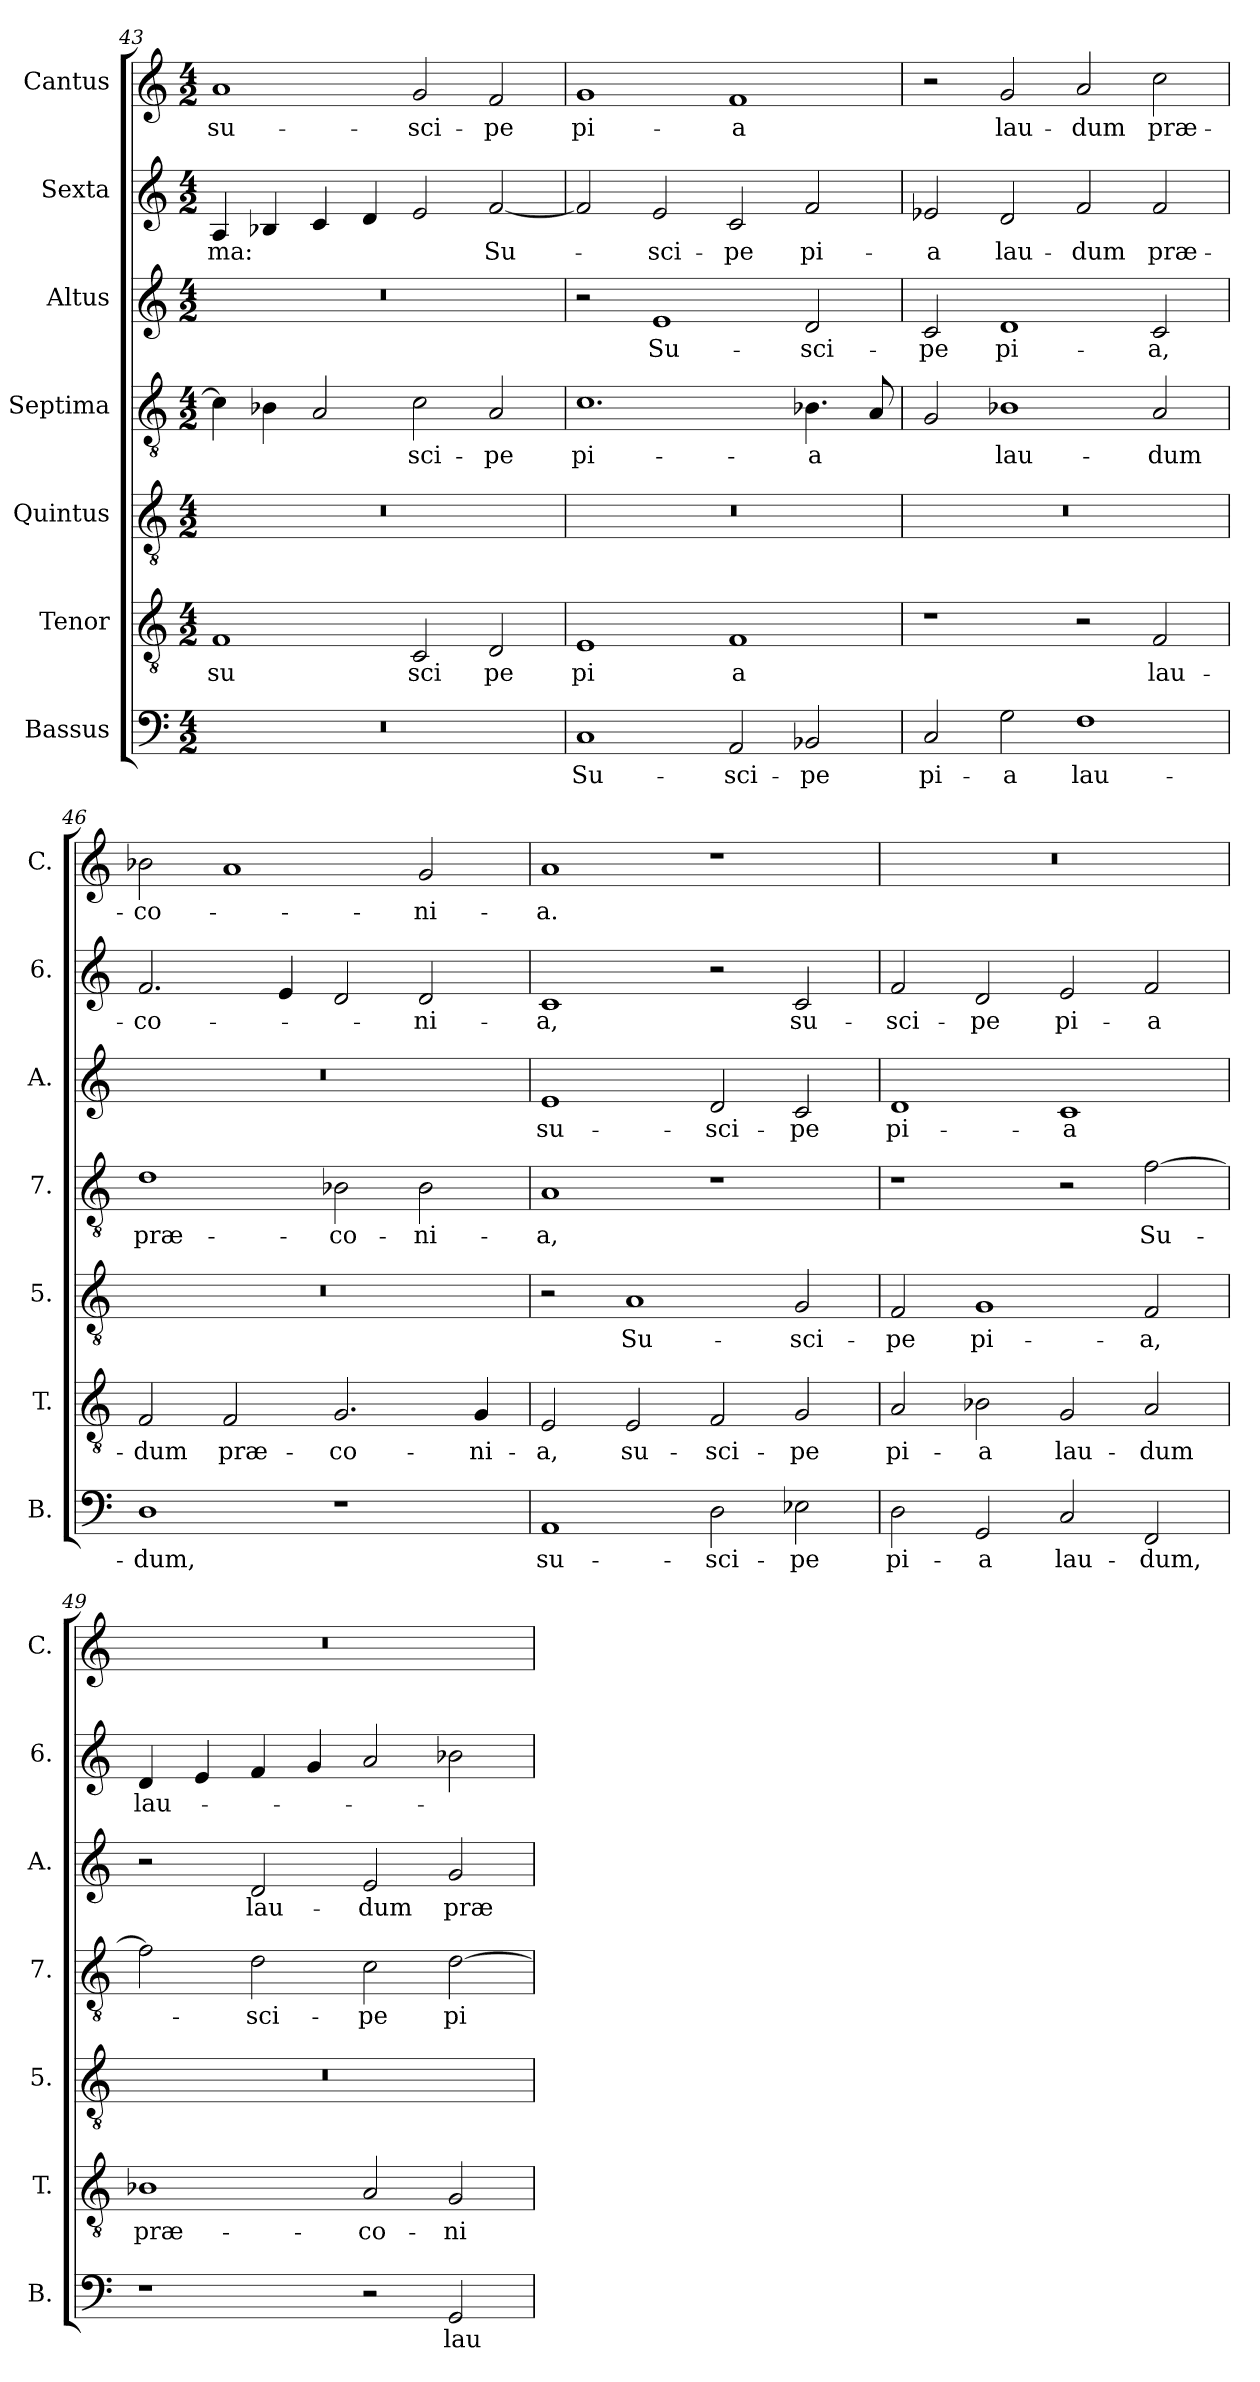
**kern	**text	**kern	**text	**kern	**text	**kern	**text	**kern	**text	**kern	**text	**kern	**text
*part7	*part7	*part6	*part6	*part5	*part5	*part4	*part4	*part3	*part3	*part2	*part2	*part1	*part1
*staff7	*staff7	*staff6	*staff6	*staff5	*staff5	*staff4	*staff4	*staff3	*staff3	*staff2	*staff2	*staff1	*staff1
*I"Bassus	*	*I"Tenor	*	*I"Quintus	*	*I"Septima	*	*I"Altus	*	*I"Sexta	*	*I"Cantus	*
*I'B.	*	*I'T.	*	*I'5.	*	*I'7.	*	*I'A.	*	*I'6.	*	*I'C.	*
*clefF4	*	*clefGv2	*	*clefGv2	*	*clefGv2	*	*clefG2	*	*clefG2	*	*clefG2	*
*k[]	*	*k[]	*	*k[]	*	*k[]	*	*k[]	*	*k[]	*	*k[]	*
*M4/2	*	*M4/2	*	*M4/2	*	*M4/2	*	*M4/2	*	*M4/2	*	*M4/2	*
=43	=43	=43	=43	=43	=43	=43	=43	=43	=43	=43	=43	=43	=43
0r	.	1F	su	0r	.	4c\]	.	0r	.	4A/	-ma:	1a	su-
.	.	.	.	.	.	4B-X\	.	.	.	4B-X/	.	.	.
.	.	.	.	.	.	2A/	.	.	.	4c/	.	.	.
.	.	.	.	.	.	.	.	.	.	4d/	.	.	.
.	.	2C/	sci	.	.	2c\	-sci-	.	.	2e/	.	2g/	-sci-
.	.	2D/	pe	.	.	2A/	-pe	.	.	[2f/	Su-	2f/	-pe
=44	=44	=44	=44	=44	=44	=44	=44	=44	=44	=44	=44	=44	=44
1C	Su-	1E	pi	0r	.	1.c	pi-	2r	.	2f/]	.	1g	pi-
.	.	.	.	.	.	.	.	1e	Su-	2e/	-sci-	.	.
2AA/	-sci-	1F	a	.	.	.	.	.	.	2c/	-pe	1f	-a
2BB-X/	-pe	.	.	.	.	4.B-X\	-a	2d/	-sci-	2f/	pi-	.	.
.	.	.	.	.	.	8A/	.	.	.	.	.	.	.
=45	=45	=45	=45	=45	=45	=45	=45	=45	=45	=45	=45	=45	=45
2C/	pi-	1r	.	0r	.	2G/	.	2c/	-pe	2e-X/	-a	2r	.
2G\	-a	.	.	.	.	1B-X	lau-	1d	pi-	2d/	lau-	2g/	lau-
1F	lau-	2r	.	.	.	.	.	.	.	2f/	-dum	2a/	-dum
.	.	2F/	lau-	.	.	2A/	-dum	2c/	-a,	2f/	præ-	2cc\	præ-
=46	=46	=46	=46	=46	=46	=46	=46	=46	=46	=46	=46	=46	=46
1D	-dum,	2F/	-dum	0r	.	1d	præ-	0r	.	2.f/	-co-	2b-X\	-co-
.	.	2F/	præ-	.	.	.	.	.	.	.	.	1a	.
.	.	.	.	.	.	.	.	.	.	4e/	.	.	.
1r	.	2.G/	-co-	.	.	2B-X\	-co-	.	.	2d/	.	.	.
.	.	.	.	.	.	2B-\	-ni-	.	.	2d/	-ni-	2g/	-ni-
.	.	4G/	-ni-	.	.	.	.	.	.	.	.	.	.
!!LO:LB:g=z
=47	=47	=47	=47	=47	=47	=47	=47	=47	=47	=47	=47	=47	=47
1AA	su-	2E/	-a,	2r	.	1A	-a,	1e	su-	1c	-a,	1a	-a.
.	.	2E/	su-	1A	Su-	.	.	.	.	.	.	.	.
2D\	-sci-	2F/	-sci-	.	.	1r	.	2d/	-sci-	2r	.	1r	.
2E-X\	-pe	2G/	-pe	2G/	-sci-	.	.	2c/	-pe	2c/	su-	.	.
=48	=48	=48	=48	=48	=48	=48	=48	=48	=48	=48	=48	=48	=48
2D\	pi-	2A/	pi-	2F/	pe	1r	.	1d	pi-	2f/	sci-	0r	.
2GG/	-a	2B-X\	-a	1G	pi-	.	.	.	.	2d/	-pe	.	.
2C/	lau-	2G/	lau-	.	.	2r	.	1c	-a	2e/	pi-	.	.
2FF/	-dum,	2A/	-dum	2F/	-a,	[2f\	Su-	.	.	2f/	-a	.	.
=49	=49	=49	=49	=49	=49	=49	=49	=49	=49	=49	=49	=49	=49
1r	.	1B-X	præ-	0r	.	2f\]	.	2r	.	4d/	lau-	0r	.
.	.	.	.	.	.	.	.	.	.	4e/	.	.	.
.	.	.	.	.	.	2d\	-sci-	2d/	lau-	4f/	.	.	.
.	.	.	.	.	.	.	.	.	.	4g/	.	.	.
2r	.	2A/	-co-	.	.	2c\	-pe	2e/	-dum	2a/	.	.	.
2GG/	lau-	2G/	-ni-	.	.	[2d\	pi-	2g/	præ-	2b-X\	.	.	.
=	=	=	=	=	=	=	=	=	=	=	=	=	=
*-	*-	*-	*-	*-	*-	*-	*-	*-	*-	*-	*-	*-	*-
